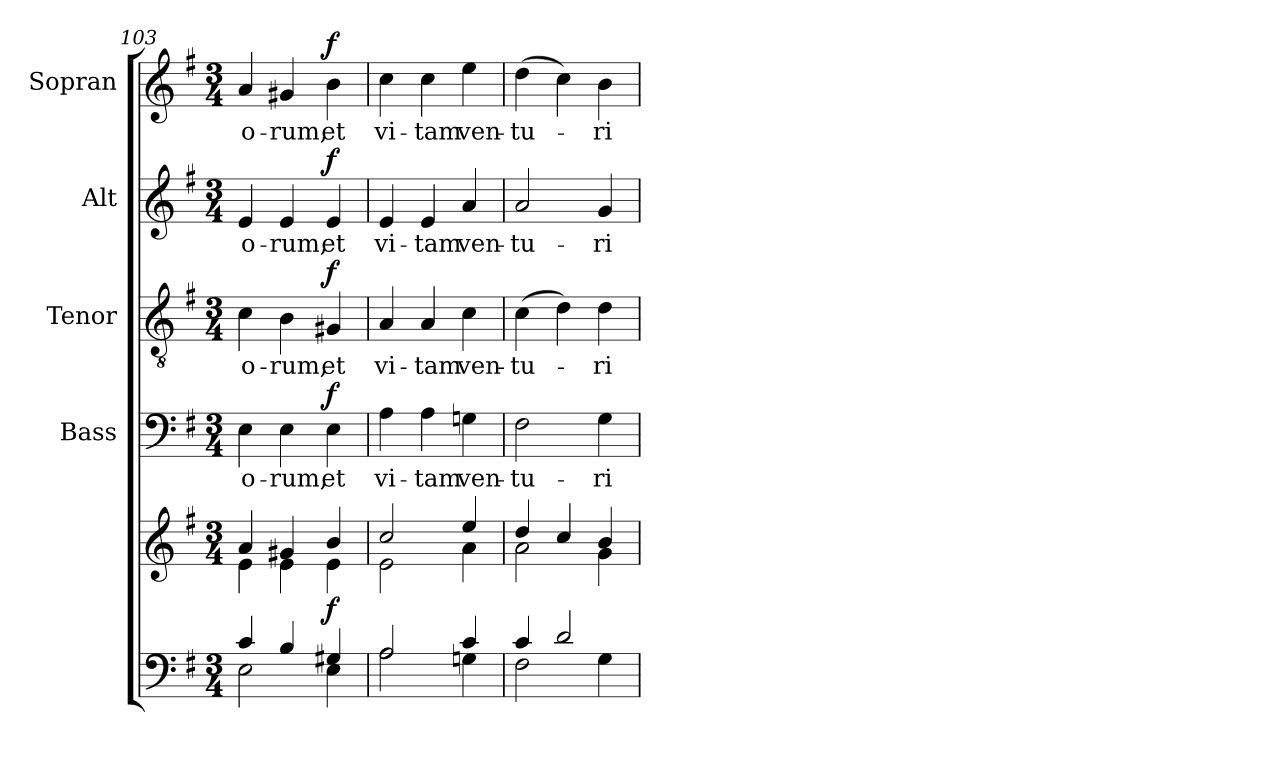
**kern	**kern	**dynam	**kern	**text	**dynam	**kern	**text	**dynam	**kern	**text	**dynam	**kern	**text	**dynam
*part5	*part5	*part5	*part4	*part4	*part4	*part3	*part3	*part3	*part2	*part2	*part2	*part1	*part1	*part1
*staff6	*staff5	*staff5/6	*staff4	*staff4	*staff4	*staff3	*staff3	*staff3	*staff2	*staff2	*staff2	*staff1	*staff1	*staff1
*	*	*	*I"Bass	*	*	*I"Tenor	*	*	*I"Alt	*	*	*I"Sopran	*	*
*	*	*	*I'B.	*	*	*I'T.	*	*	*I'A.	*	*	*I'S.	*	*
*clefF4	*clefG2	*	*clefF4	*	*	*clefGv2	*	*	*clefG2	*	*	*clefG2	*	*
*k[f#]	*k[f#]	*	*k[f#]	*	*	*k[f#]	*	*	*k[f#]	*	*	*k[f#]	*	*
*G:	*G:	*	*G:	*	*	*G:	*	*	*G:	*	*	*G:	*	*
*M3/4	*M3/4	*	*M3/4	*	*	*M3/4	*	*	*M3/4	*	*	*M3/4	*	*
=103	=103	=103	=103	=103	=103	=103	=103	=103	=103	=103	=103	=103	=103	=103
*^	*^	*	*	*	*	*	*	*	*	*	*	*	*	*
!	!	!	!	!	!	!LO:LY:b	!	!	!LO:LY:b	!	!	!LO:LY:b	!	!	!LO:LY:b	!
4c/	2E\	4a/	4e\	.	4E\	-o-	.	4c\	-o-	.	4e/	-o-	.	4a/	-o-	.
!	!	!	!	!	!	!LO:LY:b	!	!	!LO:LY:b	!	!	!LO:LY:b	!	!	!LO:LY:b	!
4B/	.	4g#X/	4e\	.	4E\	-rum,	.	4B\	-rum,	.	4e/	-rum,	.	4g#X/	-rum,	.
!	!	!	!	!LO:DY:b	!	!LO:LY:b	!LO:DY:a	!	!LO:LY:b	!LO:DY:a	!	!LO:LY:b	!LO:DY:a	!	!LO:LY:b	!LO:DY:a
4G#X/	4E\	4b/	4e\	f	4E\	et	f	4G#X/	et	f	4e/	et	f	4b\	et	f
=104	=104	=104	=104	=104	=104	=104	=104	=104	=104	=104	=104	=104	=104	=104	=104	=104
!	!	!	!	!	!	!LO:LY:b	!	!	!LO:LY:b	!	!	!LO:LY:b	!	!	!LO:LY:b	!
2A/	2A\	2cc/	2e\	.	4A\	vi-	.	4A/	vi-	.	4e/	vi-	.	4cc\	vi-	.
!	!	!	!	!	!	!LO:LY:b	!	!	!LO:LY:b	!	!	!LO:LY:b	!	!	!LO:LY:b	!
.	.	.	.	.	4A\	-tam	.	4A/	-tam	.	4e/	-tam	.	4cc\	-tam	.
!	!	!	!	!	!	!LO:LY:b	!	!	!LO:LY:b	!	!	!LO:LY:b	!	!	!LO:LY:b	!
4c/	4Gn\	4ee/	4a\	.	4Gn\	ven-	.	4c\	ven-	.	4a/	ven-	.	4ee\	ven-	.
=105	=105	=105	=105	=105	=105	=105	=105	=105	=105	=105	=105	=105	=105	=105	=105	=105
!	!	!	!	!	!	!LO:LY:b	!	!	!LO:LY:b	!	!	!LO:LY:b	!	!	!LO:LY:b	!
4c/	2F#\	4dd/	2a\	.	2F#\	-tu-	.	(>4c\	-tu-	.	2a/	-tu-	.	(>4dd\	-tu-	.
2d/	.	4cc/	.	.	.	.	.	4d\)	.	.	.	.	.	4cc\)	.	.
!	!	!	!	!	!	!LO:LY:b	!	!	!LO:LY:b	!	!	!LO:LY:b	!	!	!LO:LY:b	!
.	4G\	4b/	4g\	.	4G\	-ri	.	4d\	-ri	.	4g/	-ri	.	4b\	-ri	.
*v	*v	*	*	*	*	*	*	*	*	*	*	*	*	*	*	*
*	*v	*v	*	*	*	*	*	*	*	*	*	*	*	*	*
=	=	=	=	=	=	=	=	=	=	=	=	=	=	=
*-	*-	*-	*-	*-	*-	*-	*-	*-	*-	*-	*-	*-	*-	*-
